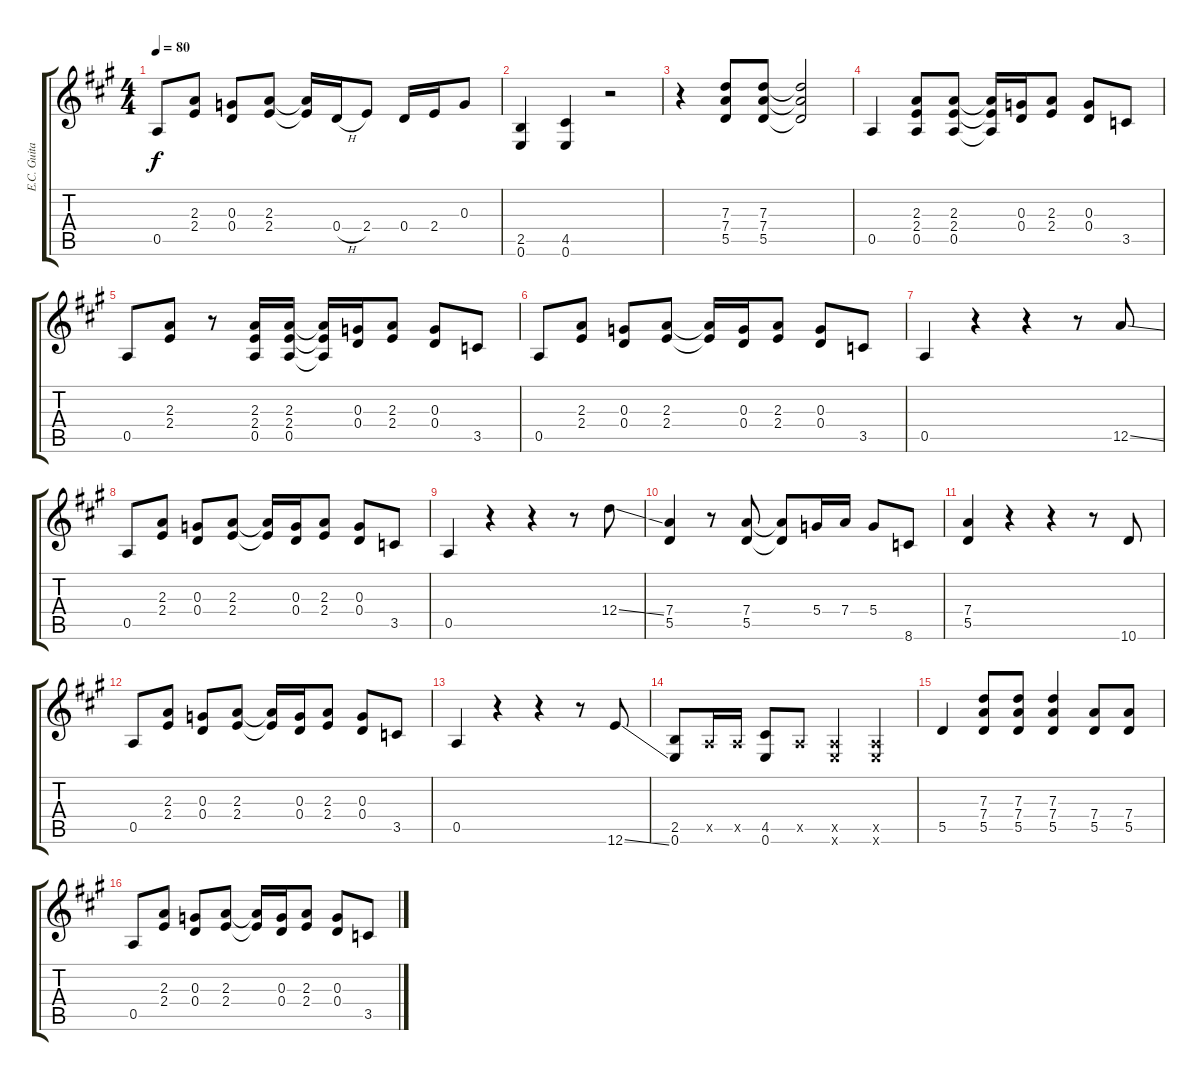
\track ("E.C. Guitar" "E.C. Guita") {instrument electricguitarclean}
\staff {score tabs}
\tuning (E4 B3 G3 D3 A2 E2) {hide}
\ts (4 4)
\tempo 80
\clef g2
\ks a
0.5.8{dy f} (2.3 2.4).8 (0.3 0.4).8 (2.3 2.4).8 (2.3{t} 2.4{t}).16 0.4{h}.16 2.4.8 0.4.16 2.4.16 0.3.8 |
(2.5 0.6).4 (4.5 0.6).4 r.2 |
r.4 (7.3 7.4 5.5).8 (7.3 7.4 5.5).8 (7.3{t} 7.4{t} 5.5{t}).2 |
0.5.4 (2.3 2.4 0.5).8 (2.3 2.4 0.5).8 (2.3{t} 2.4{t} 0.5{t}).16 (0.3 0.4).16 (2.3 2.4).8 (0.3 0.4).8 3.5.8 |
0.5.8 (2.3 2.4).8 r.8 (2.3 2.4 0.5).16 (2.3 2.4 0.5).16 (2.3{t} 2.4{t} 0.5{t}).16 (0.3 0.4).16 (2.3 2.4).8 (0.3 0.4).8 3.5.8 |
0.5.8 (2.3 2.4).8 (0.3 0.4).8 (2.3 2.4).8 (2.3{t} 2.4{t}).16 (0.3 0.4).16 (2.3 2.4).8 (0.3 0.4).8 3.5.8 |
0.5.4 r.4 r.4 r.8 12.5{ss}.8 |
0.5.8 (2.3 2.4).8 (0.3 0.4).8 (2.3 2.4).8 (2.3{t} 2.4{t}).16 (0.3 0.4).16 (2.3 2.4).8 (0.3 0.4).8 3.5.8 |
0.5.4 r.4 r.4 r.8 12.4{ss}.8 |
(7.4 5.5).4 r.8 (7.4 5.5).8 (7.4{t} 5.5{t}).8 5.4.16 7.4.16 5.4.8 8.6.8 |
(7.4 5.5).4 r.4 r.4 r.8 10.6.8 |
0.5.8 (2.3 2.4).8 (0.3 0.4).8 (2.3 2.4).8 (2.3{t} 2.4{t}).16 (0.3 0.4).16 (2.3 2.4).8 (0.3 0.4).8 3.5.8 |
0.5.4 r.4 r.4 r.8 12.6{ss}.8 |
(2.5 0.6).8 0.5{x}.16 0.5{x}.16 (4.5 0.6).8 0.5{x}.8 (0.5{x} 0.6{x}).4 (0.5{x} 0.6{x}).4 |
5.5.4 (7.3 7.4 5.5).8 (7.3 7.4 5.5).8 (7.3 7.4 5.5).4 (7.4 5.5).8 (7.4 5.5).8 |
0.5.8 (2.3 2.4).8 (0.3 0.4).8 (2.3 2.4).8 (2.3{t} 2.4{t}).16 (0.3 0.4).16 (2.3 2.4).8 (0.3 0.4).8 3.5.8
